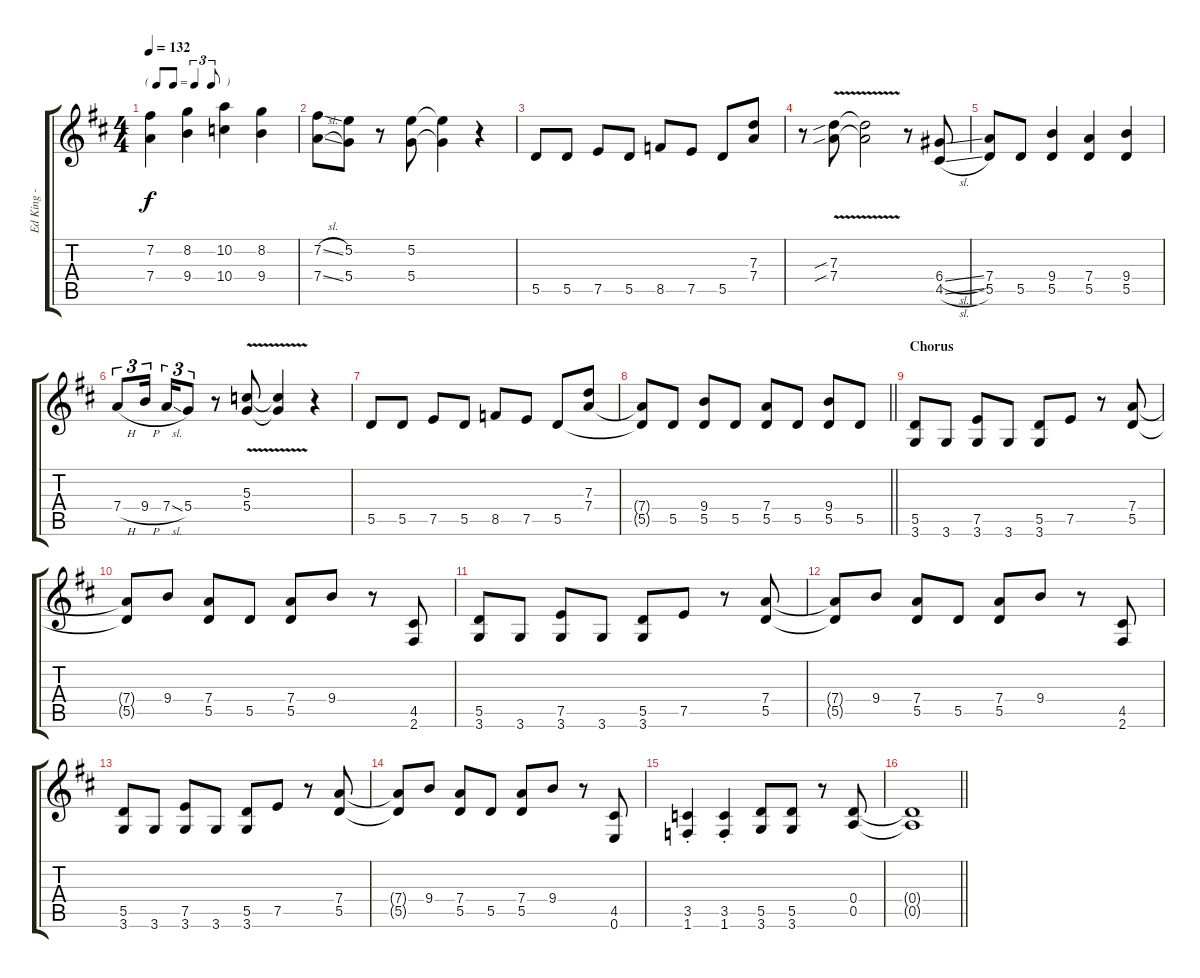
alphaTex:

\track ("Ed King - Rhythm Guitar" "Ed King - ") {instrument electricguitarclean}
\staff {score tabs}
\tuning (E4 B3 G3 D3 A2 E2) {hide}
\ts (4 4)
\tf triplet8th
\tempo 132
\clef g2
\ks d
(7.2 7.4).4{dy f} (8.2 9.4).4 (10.2 10.4).4 (8.2 9.4).4 |
(7.2{sl} 7.4{sl}).8 (5.2 5.4).8 r.8 (5.2 5.4).8 (5.2{t} 5.4{t}).4 r.4 |
5.5.8 5.5.8 7.5.8 5.5.8 8.5.8 7.5.8 5.5.8 (7.3 7.4).8 |
r.8 (7.3{v sib} 7.4{v sib}).8 (7.3{t} 7.4{t}).2 r.8 (6.4{sl} 4.5{sl}).8 |
(7.4 5.5).8 5.5.8 (9.4 5.5).4 (7.4 5.5).4 (9.4 5.5).4 |
7.4{h}.8{tu (3 2)} 9.4{h}.16{tu (3 2) beam splitsecondary} 7.4{sl}.16{tu (3 2)} 5.4.8{tu (3 2)} r.8 (5.3{v} 5.4{v}).8 (5.3{t} 5.4{t}).4 r.4 |
5.5.8 5.5.8 7.5.8 5.5.8 8.5.8 7.5.8 5.5.8 (7.3 7.4).8 |
\barLineRight lightlight
(7.4{t} 5.5{t}).8 5.5.8 (9.4 5.5).8 5.5.8 (7.4 5.5).8 5.5.8 (9.4 5.5).8 5.5.8 |
\section ("" "Chorus")
(5.5 3.6).8 3.6.8 (7.5 3.6).8 3.6.8 (5.5 3.6).8 7.5.8 r.8 (7.4 5.5).8 |
(7.4{t} 5.5{t}).8 9.4.8 (7.4 5.5).8 5.5.8 (7.4 5.5).8 9.4.8 r.8 (4.5 2.6).8 |
(5.5 3.6).8 3.6.8 (7.5 3.6).8 3.6.8 (5.5 3.6).8 7.5.8 r.8 (7.4 5.5).8 |
(7.4{t} 5.5{t}).8 9.4.8 (7.4 5.5).8 5.5.8 (7.4 5.5).8 9.4.8 r.8 (4.5 2.6).8 |
(5.5 3.6).8 3.6.8 (7.5 3.6).8 3.6.8 (5.5 3.6).8 7.5.8 r.8 (7.4 5.5).8 |
(7.4{t} 5.5{t}).8 9.4.8 (7.4 5.5).8 5.5.8 (7.4 5.5).8 9.4.8 r.8 (4.5 0.6).8 |
(3.5{st} 1.6).4 (3.5{st} 1.6).4 (5.5 3.6).8 (5.5 3.6).8 r.8 (0.4 0.5).8 |
\barLineRight lightlight
(0.4{t} 0.5{t}).1
